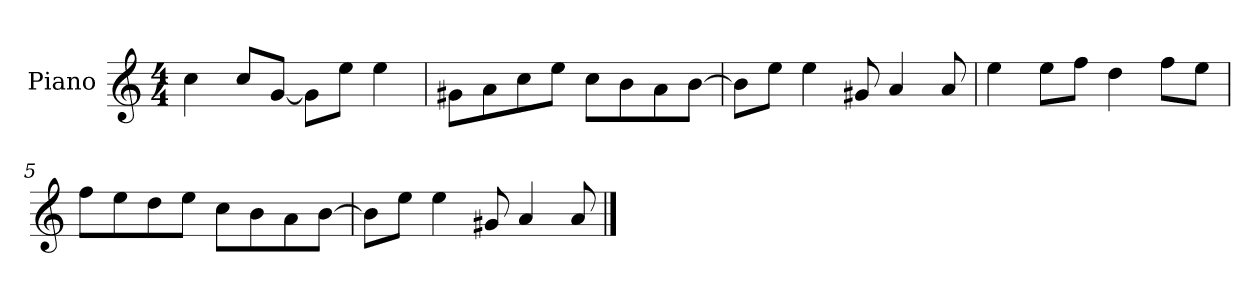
**kern
*part1
*staff1
*I"Piano
*I'P-no
*clefG2
*k[]
*M4/4
*MM90
=1
4cc\
8cc/L
[8g/J
8g\L]
8ee\J
4ee\
=2
8g#X\L
8a\
8cc\
8ee\J
8cc\L
8b\
8a\
[8b\J
=3
8b\L]
8ee\J
4ee\
8g#X/
4a/
8a/
=4
4ee\
8ee\L
8ff\J
4dd\
8ff\L
8ee\J
=5
8ff\L
8ee\
8dd\
8ee\J
8cc\L
8b\
8a\
[8b\J
!!LO:LB:g=z
=6
8b\L]
8ee\J
4ee\
8g#X/
4a/
8a/
==
*-
